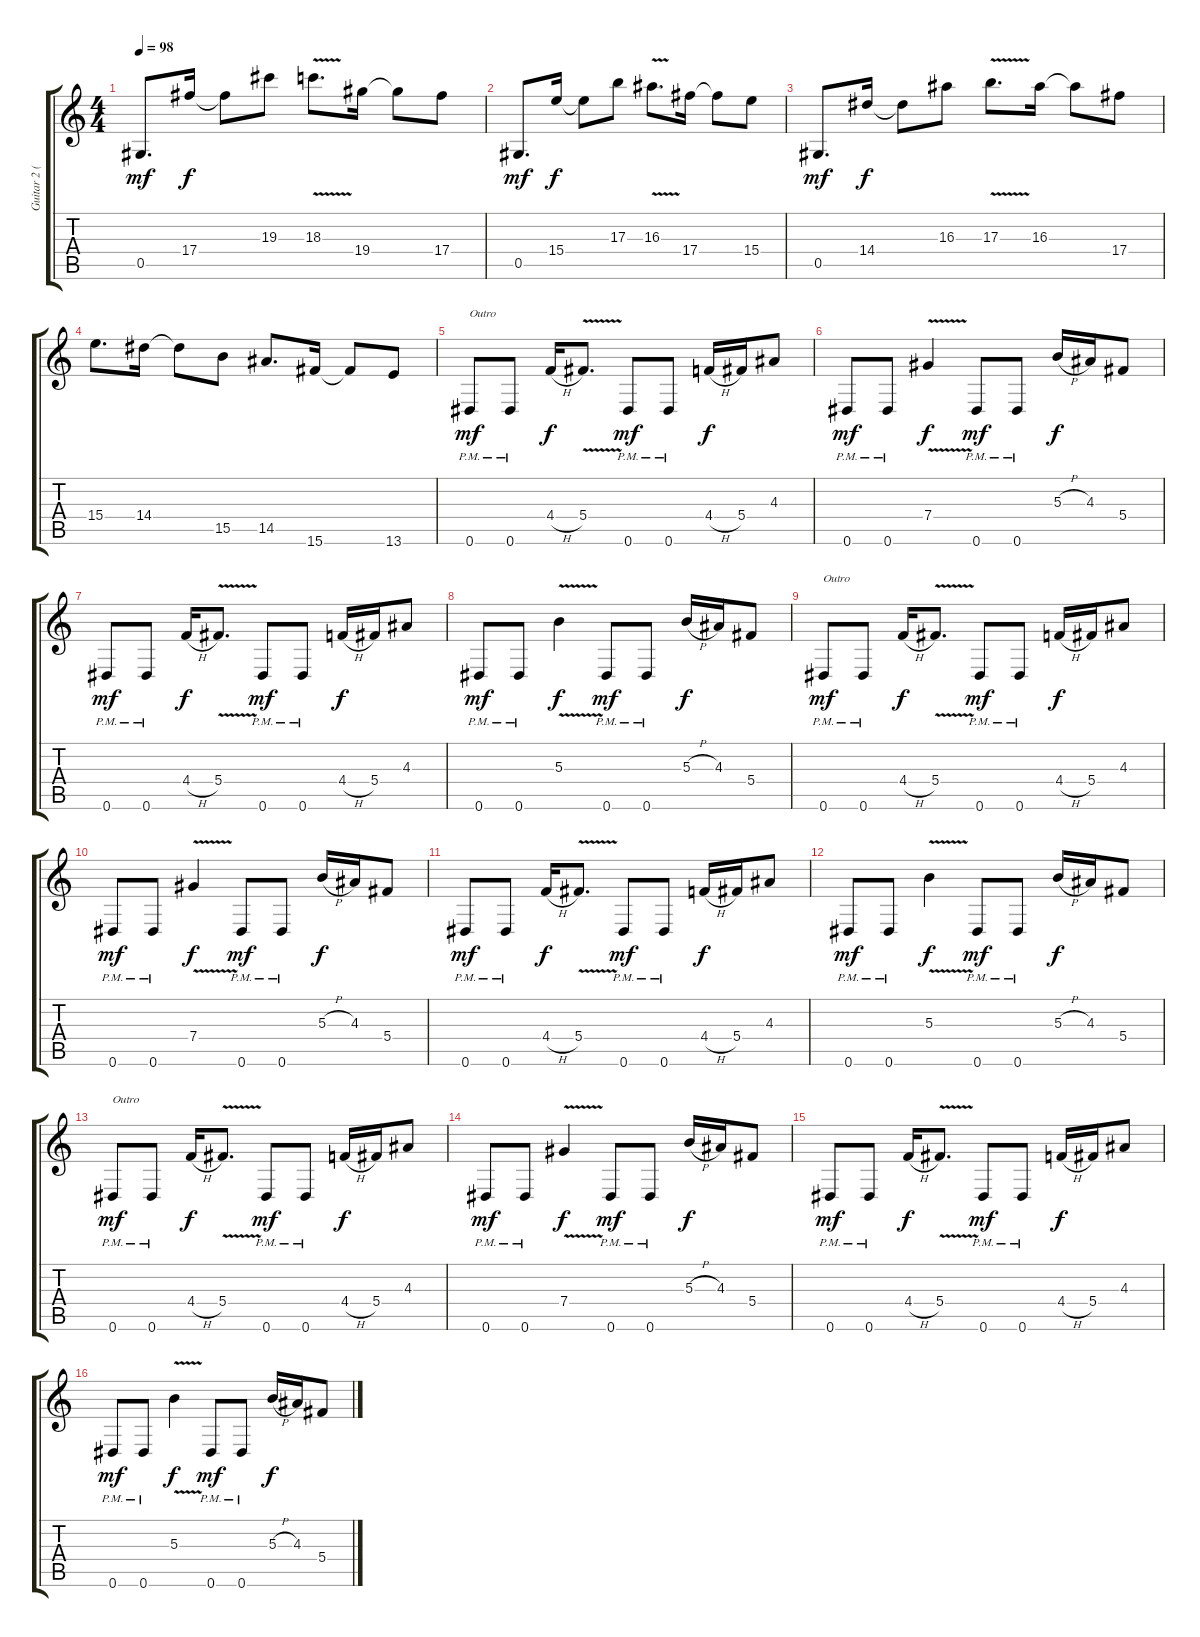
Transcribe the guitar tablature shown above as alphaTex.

\track ("Guitar 2 (Rhythm)" "Guitar 2 (") {instrument distortionguitar}
\staff {score tabs}
\tuning (Eb4 Bb3 Gb3 Db3 Ab2 Eb2) {hide}
\ts (4 4)
\tempo 98
\clef g2
\ks c
0.5.8{d dy mf} 17.4.16{dy f} 17.4{t}.8 19.3.8 18.3{v}.8{d} 19.4.16 19.4{t}.8 17.4.8 |
0.5.8{d dy mf} 15.4.16{dy f} 15.4{t}.8 17.3.8 16.3{v}.8{d} 17.4.16 17.4{t}.8 15.4.8 |
0.5.8{d dy mf} 14.4.16{dy f} 14.4{t}.8 16.3.8 17.3{v}.8{d} 16.3.16 16.3{t}.8 17.4.8 |
15.4.8{d} 14.4.16 14.4{t}.8 15.5.8 14.5.8{d} 15.6.16 15.6{t}.8 13.6.8 |
0.6{pm}.8{txt "Outro" dy mf} 0.6{pm}.8 4.4{h}.16{dy f} 5.4{v}.8{d} 0.6{pm}.8{dy mf} 0.6{pm}.8 4.4{h}.16{dy f} 5.4.16 4.3.8 |
0.6{pm}.8{dy mf} 0.6{pm}.8 7.4{v}.4{dy f} 0.6{pm}.8{dy mf} 0.6{pm}.8 5.3{h}.16{dy f} 4.3.16 5.4.8 |
0.6{pm}.8{dy mf} 0.6{pm}.8 4.4{h}.16{dy f} 5.4{v}.8{d} 0.6{pm}.8{dy mf} 0.6{pm}.8 4.4{h}.16{dy f} 5.4.16 4.3.8 |
0.6{pm}.8{dy mf} 0.6{pm}.8 5.3{v}.4{dy f} 0.6{pm}.8{dy mf} 0.6{pm}.8 5.3{h}.16{dy f} 4.3.16 5.4.8 |
0.6{pm}.8{txt "Outro" dy mf} 0.6{pm}.8 4.4{h}.16{dy f} 5.4{v}.8{d} 0.6{pm}.8{dy mf} 0.6{pm}.8 4.4{h}.16{dy f} 5.4.16 4.3.8 |
0.6{pm}.8{dy mf} 0.6{pm}.8 7.4{v}.4{dy f} 0.6{pm}.8{dy mf} 0.6{pm}.8 5.3{h}.16{dy f} 4.3.16 5.4.8 |
0.6{pm}.8{dy mf} 0.6{pm}.8 4.4{h}.16{dy f} 5.4{v}.8{d} 0.6{pm}.8{dy mf} 0.6{pm}.8 4.4{h}.16{dy f} 5.4.16 4.3.8 |
0.6{pm}.8{dy mf} 0.6{pm}.8 5.3{v}.4{dy f} 0.6{pm}.8{dy mf} 0.6{pm}.8 5.3{h}.16{dy f} 4.3.16 5.4.8 |
0.6{pm}.8{txt "Outro" dy mf} 0.6{pm}.8 4.4{h}.16{dy f} 5.4{v}.8{d} 0.6{pm}.8{dy mf} 0.6{pm}.8 4.4{h}.16{dy f} 5.4.16 4.3.8 |
0.6{pm}.8{dy mf} 0.6{pm}.8 7.4{v}.4{dy f} 0.6{pm}.8{dy mf} 0.6{pm}.8 5.3{h}.16{dy f} 4.3.16 5.4.8 |
0.6{pm}.8{dy mf} 0.6{pm}.8 4.4{h}.16{dy f} 5.4{v}.8{d} 0.6{pm}.8{dy mf} 0.6{pm}.8 4.4{h}.16{dy f} 5.4.16 4.3.8 |
0.6{pm}.8{dy mf} 0.6{pm}.8 5.3{v}.4{dy f} 0.6{pm}.8{dy mf} 0.6{pm}.8 5.3{h}.16{dy f} 4.3.16 5.4.8
